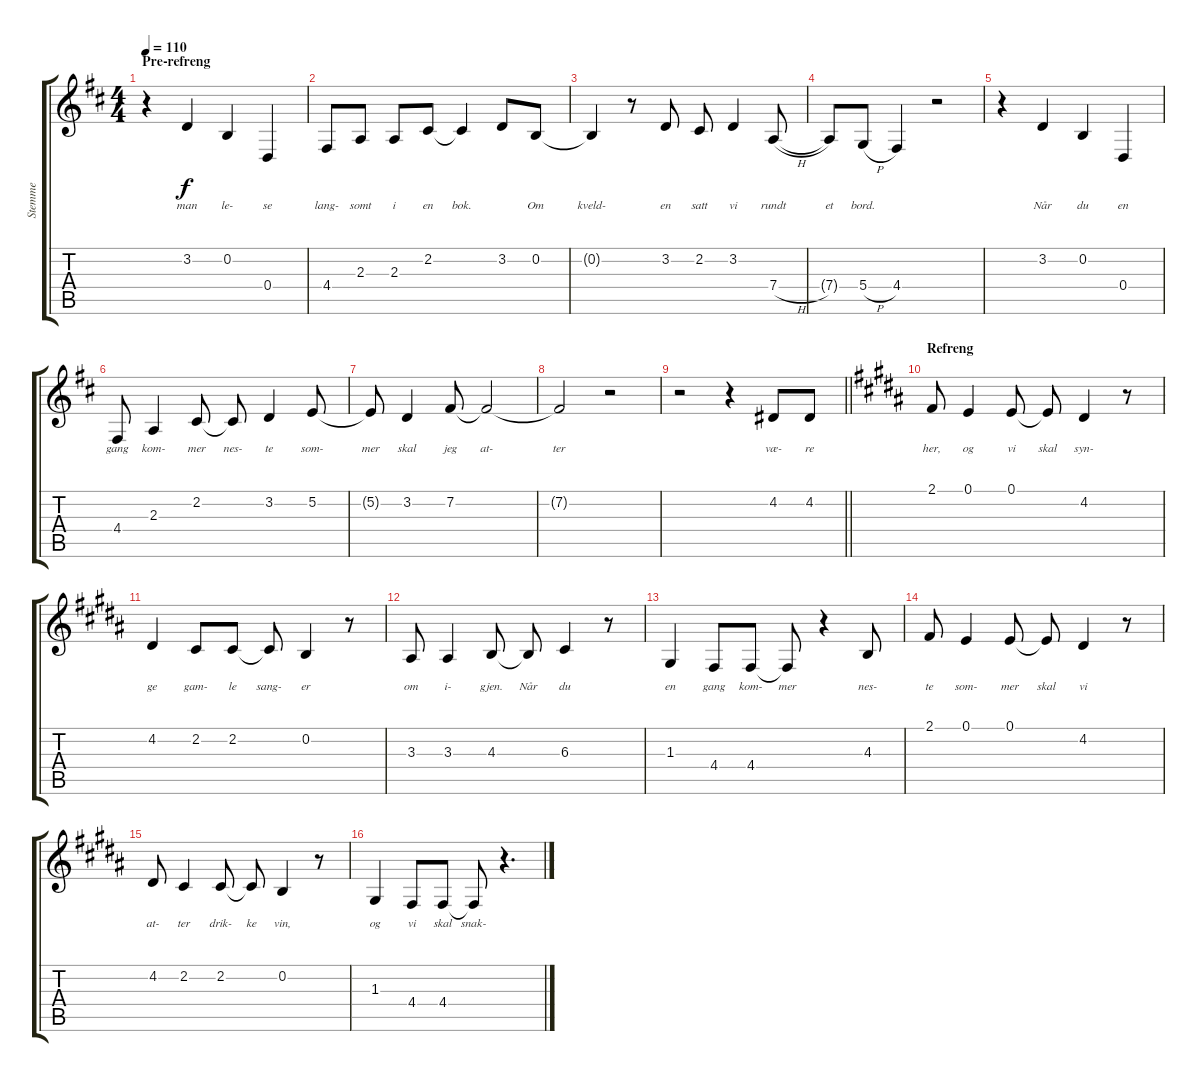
\track ("Stemme" "Stemme") {instrument oboe}
\staff {score tabs}
\tuning (E4 B3 G3 D3 A2 E2) {hide}
\ts (4 4)
\section ("" "Pre-refreng")
\tempo 110
\clef g2
\ks d
r.4{dy f} 3.2.4{lyrics (0 "man") lyrics (1 "") lyrics (2 "") lyrics (3 "") lyrics (4 "")} 0.2.4{lyrics (0 "le-") lyrics (1 "") lyrics (2 "") lyrics (3 "") lyrics (4 "")} 0.4.4{lyrics (0 "se") lyrics (1 "") lyrics (2 "") lyrics (3 "") lyrics (4 "")} |
4.4.8{lyrics (0 "lang-") lyrics (1 "") lyrics (2 "") lyrics (3 "") lyrics (4 "")} 2.3.8{lyrics (0 "somt") lyrics (1 "") lyrics (2 "") lyrics (3 "") lyrics (4 "")} 2.3.8{lyrics (0 "i") lyrics (1 "") lyrics (2 "") lyrics (3 "") lyrics (4 "")} 2.2.8{lyrics (0 "en") lyrics (1 "") lyrics (2 "") lyrics (3 "") lyrics (4 "")} 2.2{t}.4{lyrics (0 "bok.") lyrics (1 "") lyrics (2 "") lyrics (3 "") lyrics (4 "")} 3.2.8{lyrics (0 "") lyrics (1 "") lyrics (2 "") lyrics (3 "") lyrics (4 "")} 0.2.8{lyrics (0 "Om") lyrics (1 "") lyrics (2 "") lyrics (3 "") lyrics (4 "")} |
0.2{t}.4{lyrics (0 "kveld-") lyrics (1 "") lyrics (2 "") lyrics (3 "") lyrics (4 "")} r.8 3.2.8{lyrics (0 "en") lyrics (1 "") lyrics (2 "") lyrics (3 "") lyrics (4 "")} 2.2.8{lyrics (0 "satt") lyrics (1 "") lyrics (2 "") lyrics (3 "") lyrics (4 "")} 3.2.4{lyrics (0 "vi") lyrics (1 "") lyrics (2 "") lyrics (3 "") lyrics (4 "")} 7.4{h}.8{lyrics (0 "rundt") lyrics (1 "") lyrics (2 "") lyrics (3 "") lyrics (4 "")} |
7.4{t}.8{lyrics (0 "et") lyrics (1 "") lyrics (2 "") lyrics (3 "") lyrics (4 "")} 5.4{h}.8{lyrics (0 "bord.") lyrics (1 "") lyrics (2 "") lyrics (3 "") lyrics (4 "")} 4.4.4{lyrics (0 "") lyrics (1 "") lyrics (2 "") lyrics (3 "") lyrics (4 "")} r.2 |
r.4 3.2.4{lyrics (0 "Når") lyrics (1 "") lyrics (2 "") lyrics (3 "") lyrics (4 "")} 0.2.4{lyrics (0 "du") lyrics (1 "") lyrics (2 "") lyrics (3 "") lyrics (4 "")} 0.4.4{lyrics (0 "en") lyrics (1 "") lyrics (2 "") lyrics (3 "") lyrics (4 "")} |
4.4.8{lyrics (0 "gang") lyrics (1 "") lyrics (2 "") lyrics (3 "") lyrics (4 "")} 2.3.4{lyrics (0 "kom-") lyrics (1 "") lyrics (2 "") lyrics (3 "") lyrics (4 "")} 2.2.8{lyrics (0 "mer") lyrics (1 "") lyrics (2 "") lyrics (3 "") lyrics (4 "")} 2.2{t}.8{lyrics (0 "nes-") lyrics (1 "") lyrics (2 "") lyrics (3 "") lyrics (4 "")} 3.2.4{lyrics (0 "te") lyrics (1 "") lyrics (2 "") lyrics (3 "") lyrics (4 "")} 5.2.8{lyrics (0 "som-") lyrics (1 "") lyrics (2 "") lyrics (3 "") lyrics (4 "")} |
5.2{t}.8{lyrics (0 "mer") lyrics (1 "") lyrics (2 "") lyrics (3 "") lyrics (4 "")} 3.2.4{lyrics (0 "skal") lyrics (1 "") lyrics (2 "") lyrics (3 "") lyrics (4 "")} 7.2.8{lyrics (0 "jeg") lyrics (1 "") lyrics (2 "") lyrics (3 "") lyrics (4 "")} 7.2{t}.2{lyrics (0 "at-") lyrics (1 "") lyrics (2 "") lyrics (3 "") lyrics (4 "")} |
7.2{t}.2{lyrics (0 "ter") lyrics (1 "") lyrics (2 "") lyrics (3 "") lyrics (4 "")} r.2 |
\barLineRight lightlight
r.2 r.4 4.2.8{lyrics (0 "væ-") lyrics (1 "") lyrics (2 "") lyrics (3 "") lyrics (4 "")} 4.2.8{lyrics (0 "re") lyrics (1 "") lyrics (2 "") lyrics (3 "") lyrics (4 "")} |
\section ("" "Refreng")
\ks b
2.1.8{lyrics (0 "her,") lyrics (1 "") lyrics (2 "") lyrics (3 "") lyrics (4 "")} 0.1.4{lyrics (0 "og") lyrics (1 "") lyrics (2 "") lyrics (3 "") lyrics (4 "")} 0.1.8{lyrics (0 "vi") lyrics (1 "") lyrics (2 "") lyrics (3 "") lyrics (4 "")} 0.1{t}.8{lyrics (0 "skal") lyrics (1 "") lyrics (2 "") lyrics (3 "") lyrics (4 "")} 4.2.4{lyrics (0 "syn-") lyrics (1 "") lyrics (2 "") lyrics (3 "") lyrics (4 "")} r.8 |
4.2.4{lyrics (0 "ge") lyrics (1 "") lyrics (2 "") lyrics (3 "") lyrics (4 "")} 2.2.8{lyrics (0 "gam-") lyrics (1 "") lyrics (2 "") lyrics (3 "") lyrics (4 "")} 2.2.8{lyrics (0 "le") lyrics (1 "") lyrics (2 "") lyrics (3 "") lyrics (4 "")} 2.2{t}.8{lyrics (0 "sang-") lyrics (1 "") lyrics (2 "") lyrics (3 "") lyrics (4 "")} 0.2.4{lyrics (0 "er") lyrics (1 "") lyrics (2 "") lyrics (3 "") lyrics (4 "")} r.8 |
3.3.8{lyrics (0 "om") lyrics (1 "") lyrics (2 "") lyrics (3 "") lyrics (4 "")} 3.3.4{lyrics (0 "i-") lyrics (1 "") lyrics (2 "") lyrics (3 "") lyrics (4 "")} 4.3.8{lyrics (0 "gjen.") lyrics (1 "") lyrics (2 "") lyrics (3 "") lyrics (4 "")} 4.3{t}.8{lyrics (0 "Når") lyrics (1 "") lyrics (2 "") lyrics (3 "") lyrics (4 "")} 6.3.4{lyrics (0 "du") lyrics (1 "") lyrics (2 "") lyrics (3 "") lyrics (4 "")} r.8 |
1.3.4{lyrics (0 "en") lyrics (1 "") lyrics (2 "") lyrics (3 "") lyrics (4 "")} 4.4.8{lyrics (0 "gang") lyrics (1 "") lyrics (2 "") lyrics (3 "") lyrics (4 "")} 4.4.8{lyrics (0 "kom-") lyrics (1 "") lyrics (2 "") lyrics (3 "") lyrics (4 "")} 4.4{t}.8{lyrics (0 "mer") lyrics (1 "") lyrics (2 "") lyrics (3 "") lyrics (4 "")} r.4 4.3.8{lyrics (0 "nes-") lyrics (1 "") lyrics (2 "") lyrics (3 "") lyrics (4 "")} |
2.1.8{lyrics (0 "te") lyrics (1 "") lyrics (2 "") lyrics (3 "") lyrics (4 "")} 0.1.4{lyrics (0 "som-") lyrics (1 "") lyrics (2 "") lyrics (3 "") lyrics (4 "")} 0.1.8{lyrics (0 "mer") lyrics (1 "") lyrics (2 "") lyrics (3 "") lyrics (4 "")} 0.1{t}.8{lyrics (0 "skal") lyrics (1 "") lyrics (2 "") lyrics (3 "") lyrics (4 "")} 4.2.4{lyrics (0 "vi") lyrics (1 "") lyrics (2 "") lyrics (3 "") lyrics (4 "")} r.8 |
4.2.8{lyrics (0 "at-") lyrics (1 "") lyrics (2 "") lyrics (3 "") lyrics (4 "")} 2.2.4{lyrics (0 "ter") lyrics (1 "") lyrics (2 "") lyrics (3 "") lyrics (4 "")} 2.2.8{lyrics (0 "drik-") lyrics (1 "") lyrics (2 "") lyrics (3 "") lyrics (4 "")} 2.2{t}.8{lyrics (0 "ke") lyrics (1 "") lyrics (2 "") lyrics (3 "") lyrics (4 "")} 0.2.4{lyrics (0 "vin,") lyrics (1 "") lyrics (2 "") lyrics (3 "") lyrics (4 "")} r.8 |
1.3.4{lyrics (0 "og") lyrics (1 "") lyrics (2 "") lyrics (3 "") lyrics (4 "")} 4.4.8{lyrics (0 "vi") lyrics (1 "") lyrics (2 "") lyrics (3 "") lyrics (4 "")} 4.4.8{lyrics (0 "skal") lyrics (1 "") lyrics (2 "") lyrics (3 "") lyrics (4 "")} 4.4{t}.8{lyrics (0 "snak-") lyrics (1 "") lyrics (2 "") lyrics (3 "") lyrics (4 "")} r.4{d}
